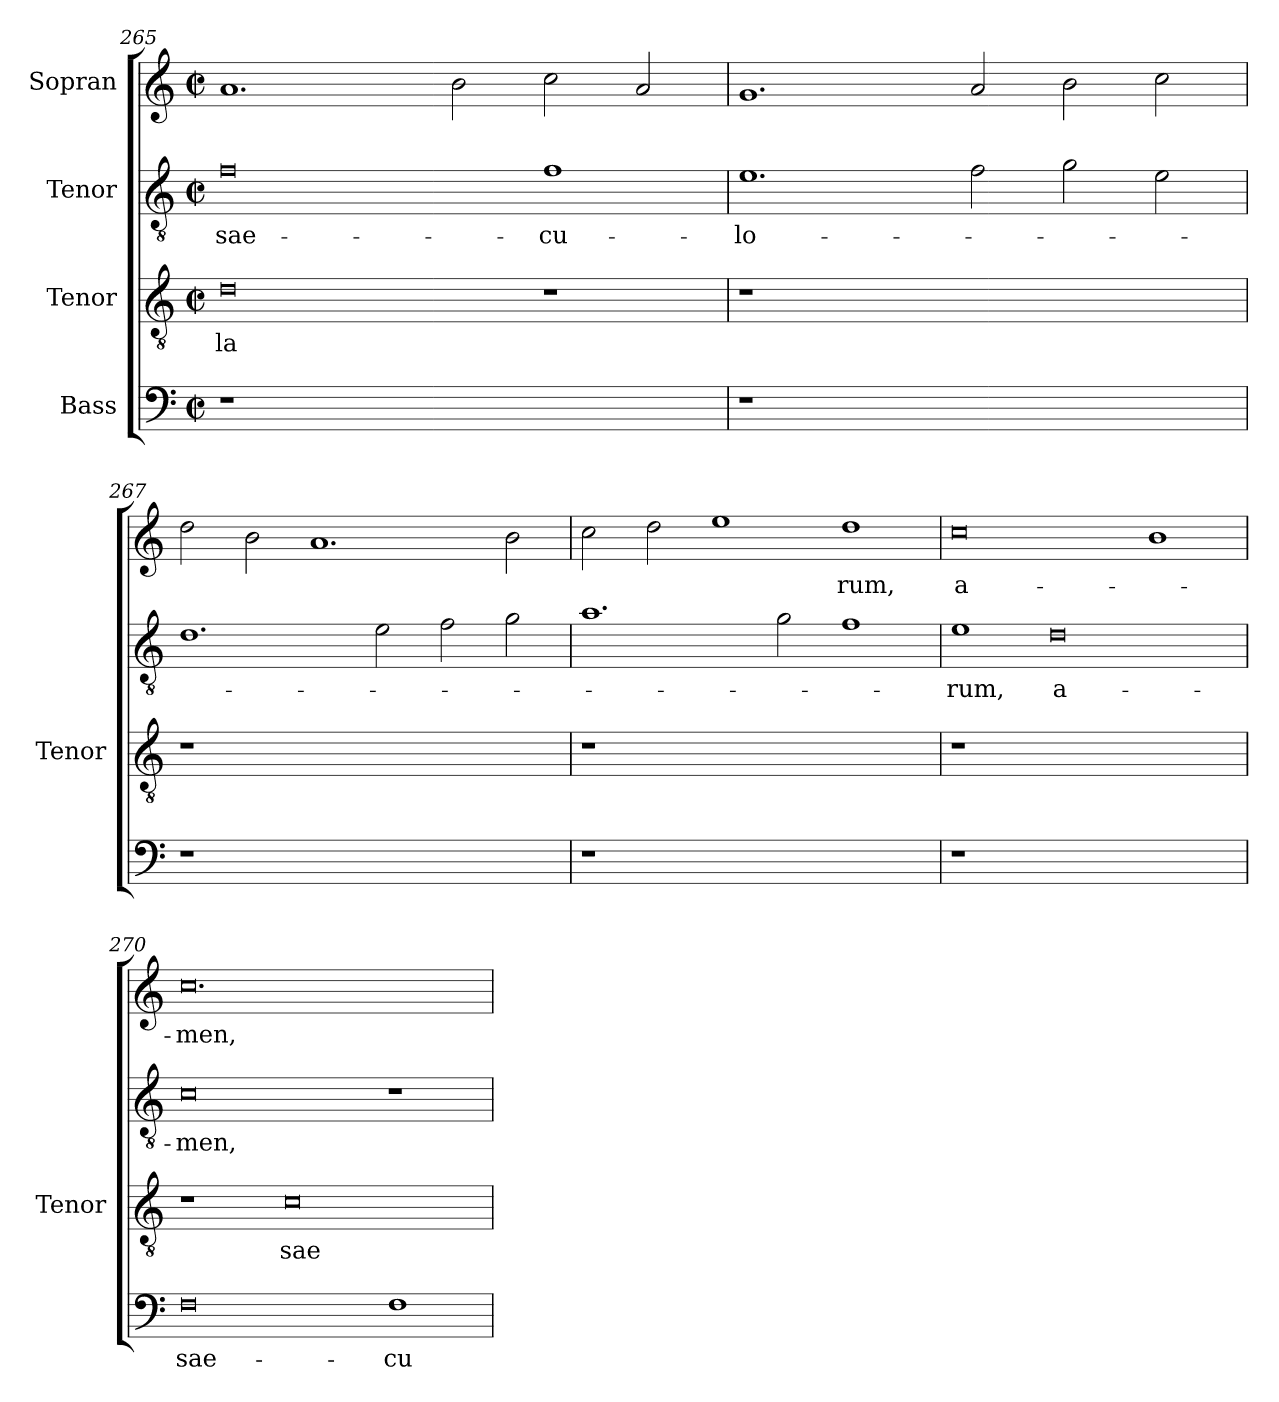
**kern	**text	**kern	**text	**kern	**text	**kern	**text
*part4	*part4	*part3	*part3	*part2	*part2	*part1	*part1
*staff4	*staff4	*staff3	*staff3	*staff2	*staff2	*staff1	*staff1
*I"Bass	*	*I"Tenor	*	*I"Tenor	*	*I"Sopran	*
*	*	*I'Tenor	*	*	*	*	*
*clefF4	*	*clefGv2	*	*clefGv2	*	*clefG2	*
*	*	*ITrd7c12	*	*ITrd7c12	*	*	*
*k[]	*	*k[]	*	*k[]	*	*k[]	*
*M2/2	*	*M2/2	*	*M2/2	*	*M2/2	*
*met(c|)	*	*met(c|)	*	*met(c|)	*	*met(c|)	*
=265	=265	=265	=265	=265	=265	=265	=265
!LO:N:vis=1	!	!	!	!	!	!	!
!	!	!	!LO:LY:b:color=#000000	!	!	!	!
!	!	!	!	!	!LO:LY:b:color=#000000	!	!
1r	.	0Di	-la	0Fi	sae-	1.ai	.
0ryy	.	.	.	.	.	.	.
.	.	.	.	.	.	2bi\	.
!	!	!	!	!	!LO:LY:b:color=#000000	!	!
.	.	1r	.	1Fi	-cu-	2cci\	.
.	.	.	.	.	.	2ai/	.
=266	=266	=266	=266	=266	=266	=266	=266
!LO:N:vis=1	!	!LO:N:vis=1	!	!	!	!	!
!	!	!	!	!	!LO:LY:b:color=#000000	!	!
1r	.	1r	.	1.Ei	-lo-	1.gi	.
0ryy	.	0ryy	.	.	.	.	.
.	.	.	.	2Fi\	.	2ai/	.
.	.	.	.	2Gi\	.	2bi\	.
.	.	.	.	2Ei\	.	2cci\	.
=267	=267	=267	=267	=267	=267	=267	=267
!LO:N:vis=1	!	!LO:N:vis=1	!	!	!	!	!
1r	.	1r	.	1.Di	.	2ddi\	.
.	.	.	.	.	.	2bi\	.
0ryy	.	0ryy	.	.	.	1.ai	.
.	.	.	.	2Ei\	.	.	.
.	.	.	.	2Fi\	.	.	.
.	.	.	.	2Gi\	.	2bi\	.
!!LO:LB:g=z
=268	=268	=268	=268	=268	=268	=268	=268
!LO:N:vis=1	!	!LO:N:vis=1	!	!	!	!	!
1r	.	1r	.	1.Ai	.	2cci\	.
.	.	.	.	.	.	2ddi\	.
0ryy	.	0ryy	.	.	.	1eei	.
.	.	.	.	2Gi\	.	.	.
!	!	!	!	!	!	!	!LO:LY:b:color=#000000
.	.	.	.	1Fi	.	1ddi	-rum,
=269	=269	=269	=269	=269	=269	=269	=269
!LO:N:vis=1	!	!LO:N:vis=1	!	!	!	!	!
!	!	!	!	!	!LO:LY:b:color=#000000	!	!
!	!	!	!	!	!	!	!LO:LY:b:color=#000000
1r	.	1r	.	1Ei	-rum,	0cci	a-
!	!	!	!	!	!LO:LY:b:color=#000000	!	!
0ryy	.	0ryy	.	0Di	a-	.	.
.	.	.	.	.	.	1bi	.
=270	=270	=270	=270	=270	=270	=270	=270
!	!LO:LY:b:color=#000000	!	!	!	!	!	!
!	!	!	!	!	!LO:LY:b:color=#000000	!	!
!	!	!	!	!	!	!	!LO:LY:b:color=#000000
0Fi	sae-	1r	.	0Ci	-men,	0.cci	-men,
!	!	!	!LO:LY:b:color=#000000	!	!	!	!
.	.	0Ci	sae-	.	.	.	.
!	!LO:LY:b:color=#000000	!	!	!	!	!	!
1Fi	-cu-	.	.	1r	.	.	.
=	=	=	=	=	=	=	=
*-	*-	*-	*-	*-	*-	*-	*-
